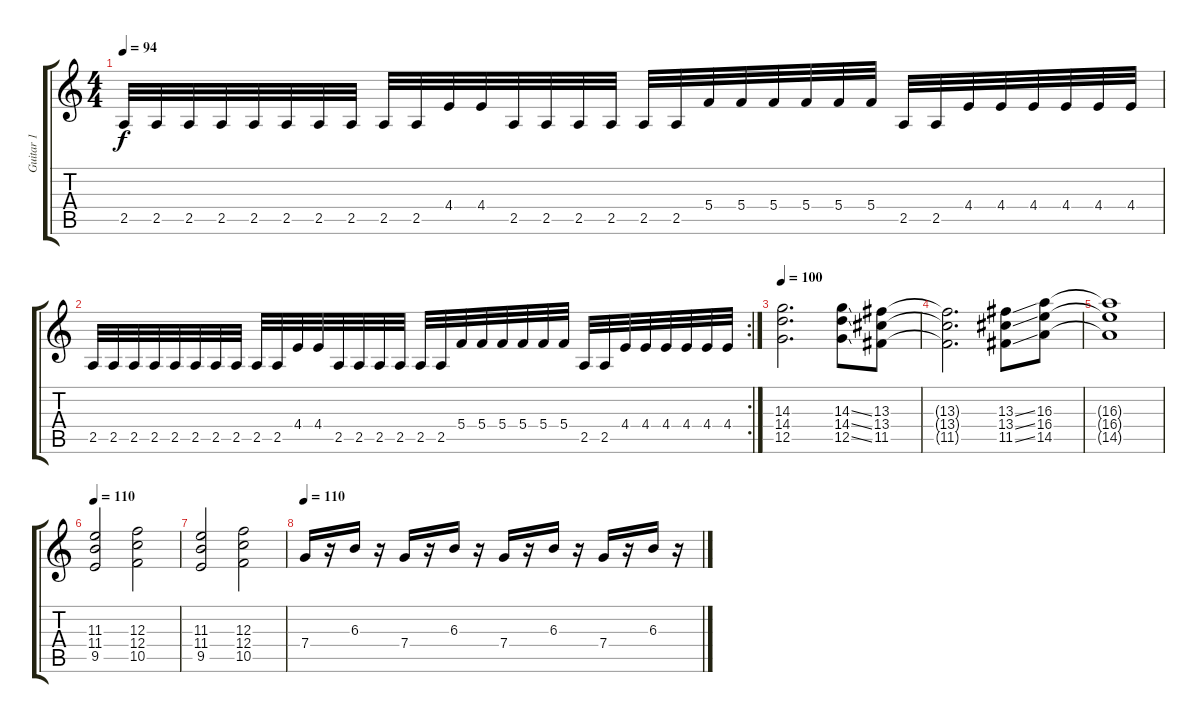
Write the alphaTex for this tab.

\track ("Guitar 1" "Guitar 1") {instrument distortionguitar}
\staff {score tabs}
\tuning (D4 A3 F3 C3 G2 D2) {hide}
\ts (4 4)
\tempo 94
\clef g2
\ks c
2.5.32{dy f} 2.5.32 2.5.32 2.5.32 2.5.32 2.5.32 2.5.32 2.5.32 2.5.32 2.5.32 4.4.32 4.4.32 2.5.32 2.5.32 2.5.32 2.5.32 2.5.32 2.5.32 5.4.32 5.4.32 5.4.32 5.4.32 5.4.32 5.4.32 2.5.32 2.5.32 4.4.32 4.4.32 4.4.32 4.4.32 4.4.32 4.4.32 |
\rc 2
2.5.32 2.5.32 2.5.32 2.5.32 2.5.32 2.5.32 2.5.32 2.5.32 2.5.32 2.5.32 4.4.32 4.4.32 2.5.32 2.5.32 2.5.32 2.5.32 2.5.32 2.5.32 5.4.32 5.4.32 5.4.32 5.4.32 5.4.32 5.4.32 2.5.32 2.5.32 4.4.32 4.4.32 4.4.32 4.4.32 4.4.32 4.4.32 |
\tempo 110
\tempo 100
(14.3 14.4 12.5).2{d} (14.3{ss} 14.4{ss} 12.5{ss}).8 (13.3 13.4 11.5).8 |
(13.3{t} 13.4{t} 11.5{t}).2{d} (13.3{ss} 13.4{ss} 11.5{ss}).8 (16.3 16.4 14.5).8 |
(16.3{t} 16.4{t} 14.5{t}).1 |
\tempo 110
(11.3 11.4 9.5).2 (12.3 12.4 10.5).2 |
(11.3 11.4 9.5).2 (12.3 12.4 10.5).2 |
\tempo 110
7.4.16 r.16 6.3.16 r.16 7.4.16 r.16 6.3.16 r.16 7.4.16 r.16 6.3.16 r.16 7.4.16 r.16 6.3.16 r.16
